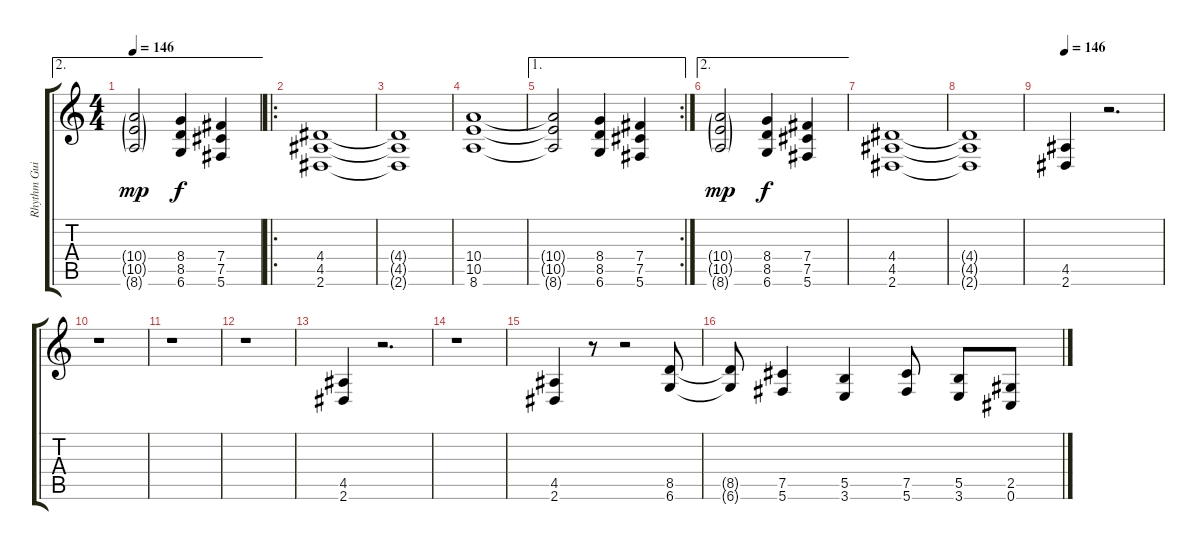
\track ("Rhythm Guitar" "Rhythm Gui") {instrument overdrivenguitar}
\staff {score tabs}
\tuning (Db4 Ab3 E3 B2 Gb2 Db2) {hide}
\ae 2
\ts (4 4)
\tempo 146
\clef g2
\ks c
(10.4{g} 10.5{g} 8.6{g}).2{dy mp} (8.4 8.5 6.6).4{dy f} (7.4 7.5 5.6).4 |
\ro
(4.4 4.5 2.6).1 |
(4.4{t} 4.5{t} 2.6{t}).1 |
(10.4 10.5 8.6).1 |
\ae 1
\rc 2
(10.4{t} 10.5{t} 8.6{t}).2 (8.4 8.5 6.6).4 (7.4 7.5 5.6).4 |
\ae 2
(10.4{g} 10.5{g} 8.6{g}).2{dy mp} (8.4 8.5 6.6).4{dy f} (7.4 7.5 5.6).4 |
(4.4 4.5 2.6).1 |
(4.4{t} 4.5{t} 2.6{t}).1 |
\tempo 146
(4.5 2.6).4 r.2{d} |
r.1 |
r.1 |
r.1 |
(4.5 2.6).4 r.2{d} |
r.1 |
(4.5 2.6).4 r.8 r.2 (8.5 6.6).8 |
(8.5{t} 6.6{t}).8 (7.5 5.6).4 (5.5 3.6).4 (7.5 5.6).8 (5.5 3.6).8 (2.5 0.6).8
